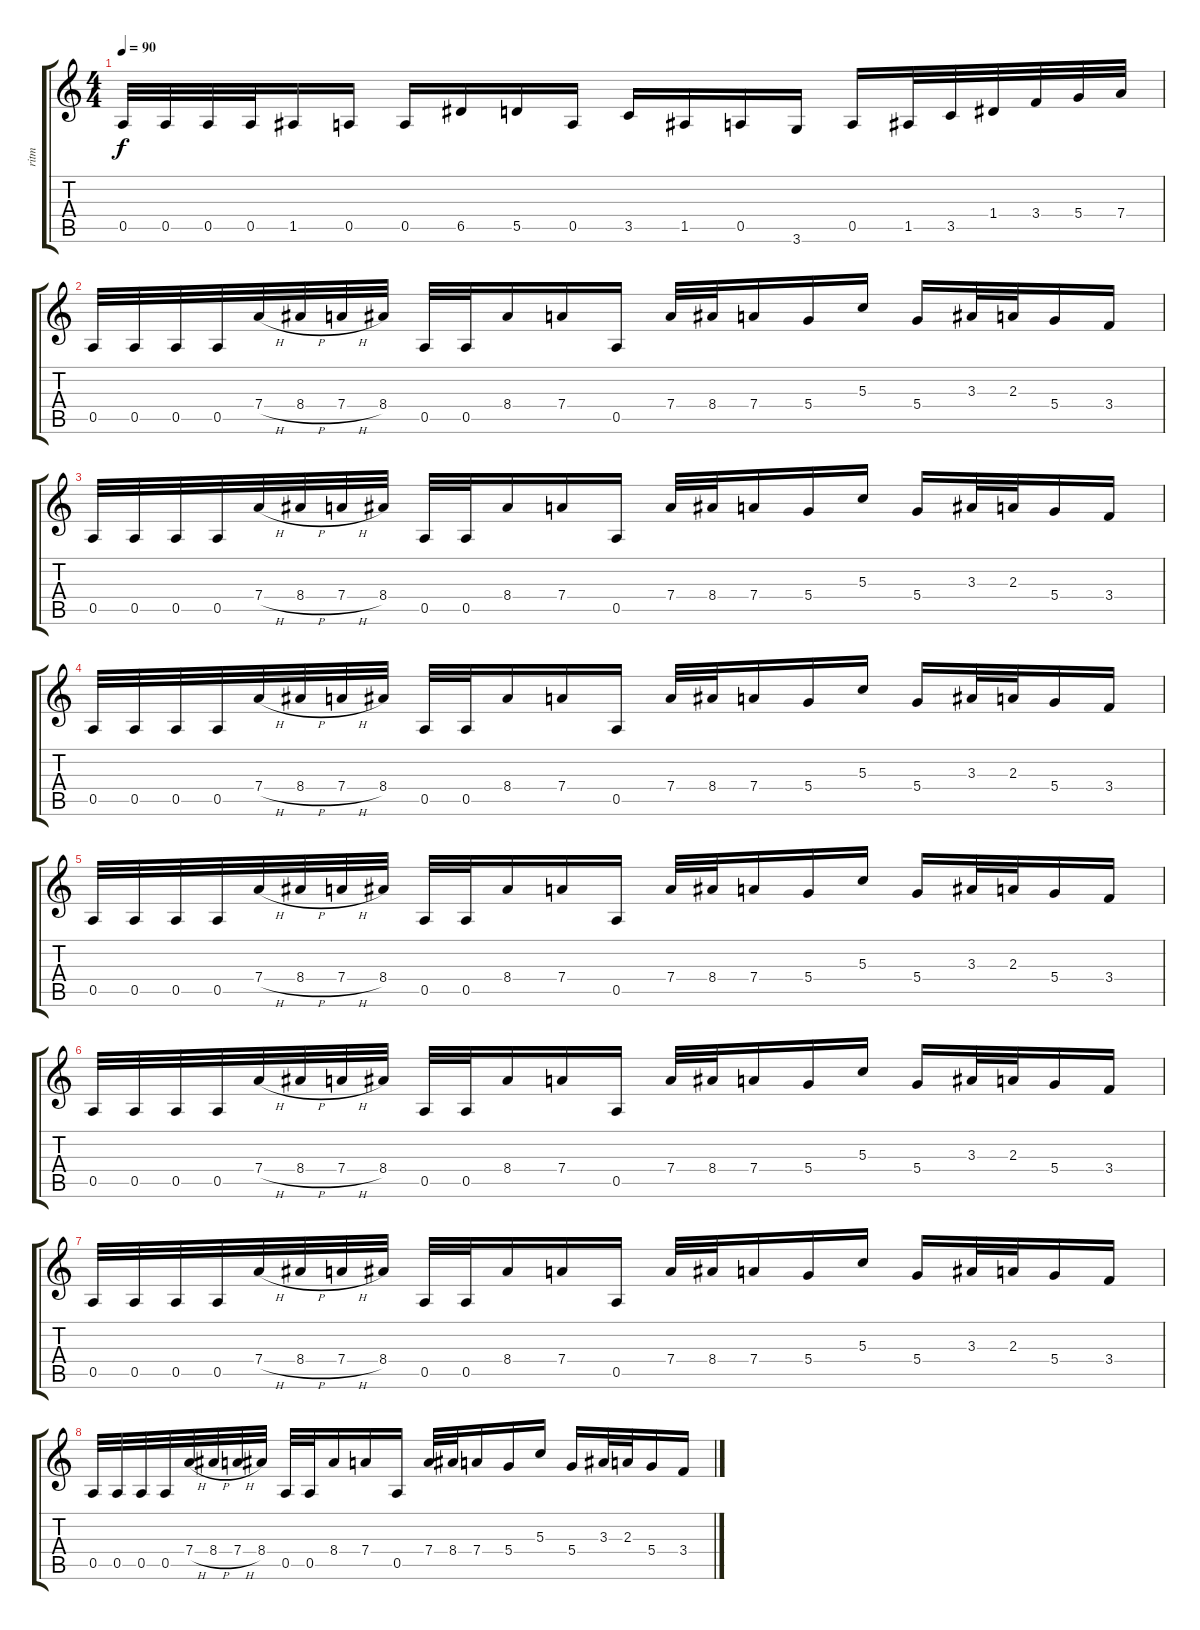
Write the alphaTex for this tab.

\track ("ritm" "ritm") {instrument distortionguitar}
\staff {score tabs}
\tuning (E4 B3 G3 D3 A2 E2) {hide}
\ts (4 4)
\tempo 90
\clef g2
\ks c
0.5.32{dy f} 0.5.32 0.5.32 0.5.32 1.5.16 0.5.16 0.5.16 6.5.16 5.5.16 0.5.16 3.5.16 1.5.16 0.5.16 3.6.16 0.5.16 1.5.32 3.5.32 1.4.32 3.4.32 5.4.32 7.4.32 |
0.5.32 0.5.32 0.5.32 0.5.32 7.4{h}.32 8.4{h}.32 7.4{h}.32 8.4.32 0.5.32 0.5.32 8.4.16 7.4.16 0.5.16 7.4.32 8.4.32 7.4.16 5.4.16 5.3.16 5.4.16 3.3.32 2.3.32 5.4.16 3.4.16 |
0.5.32 0.5.32 0.5.32 0.5.32 7.4{h}.32 8.4{h}.32 7.4{h}.32 8.4.32 0.5.32 0.5.32 8.4.16 7.4.16 0.5.16 7.4.32 8.4.32 7.4.16 5.4.16 5.3.16 5.4.16 3.3.32 2.3.32 5.4.16 3.4.16 |
0.5.32 0.5.32 0.5.32 0.5.32 7.4{h}.32 8.4{h}.32 7.4{h}.32 8.4.32 0.5.32 0.5.32 8.4.16 7.4.16 0.5.16 7.4.32 8.4.32 7.4.16 5.4.16 5.3.16 5.4.16 3.3.32 2.3.32 5.4.16 3.4.16 |
0.5.32 0.5.32 0.5.32 0.5.32 7.4{h}.32 8.4{h}.32 7.4{h}.32 8.4.32 0.5.32 0.5.32 8.4.16 7.4.16 0.5.16 7.4.32 8.4.32 7.4.16 5.4.16 5.3.16 5.4.16 3.3.32 2.3.32 5.4.16 3.4.16 |
0.5.32 0.5.32 0.5.32 0.5.32 7.4{h}.32 8.4{h}.32 7.4{h}.32 8.4.32 0.5.32 0.5.32 8.4.16 7.4.16 0.5.16 7.4.32 8.4.32 7.4.16 5.4.16 5.3.16 5.4.16 3.3.32 2.3.32 5.4.16 3.4.16 |
0.5.32 0.5.32 0.5.32 0.5.32 7.4{h}.32 8.4{h}.32 7.4{h}.32 8.4.32 0.5.32 0.5.32 8.4.16 7.4.16 0.5.16 7.4.32 8.4.32 7.4.16 5.4.16 5.3.16 5.4.16 3.3.32 2.3.32 5.4.16 3.4.16 |
0.5.32 0.5.32 0.5.32 0.5.32 7.4{h}.32 8.4{h}.32 7.4{h}.32 8.4.32 0.5.32 0.5.32 8.4.16 7.4.16 0.5.16 7.4.32 8.4.32 7.4.16 5.4.16 5.3.16 5.4.16 3.3.32 2.3.32 5.4.16 3.4.16
